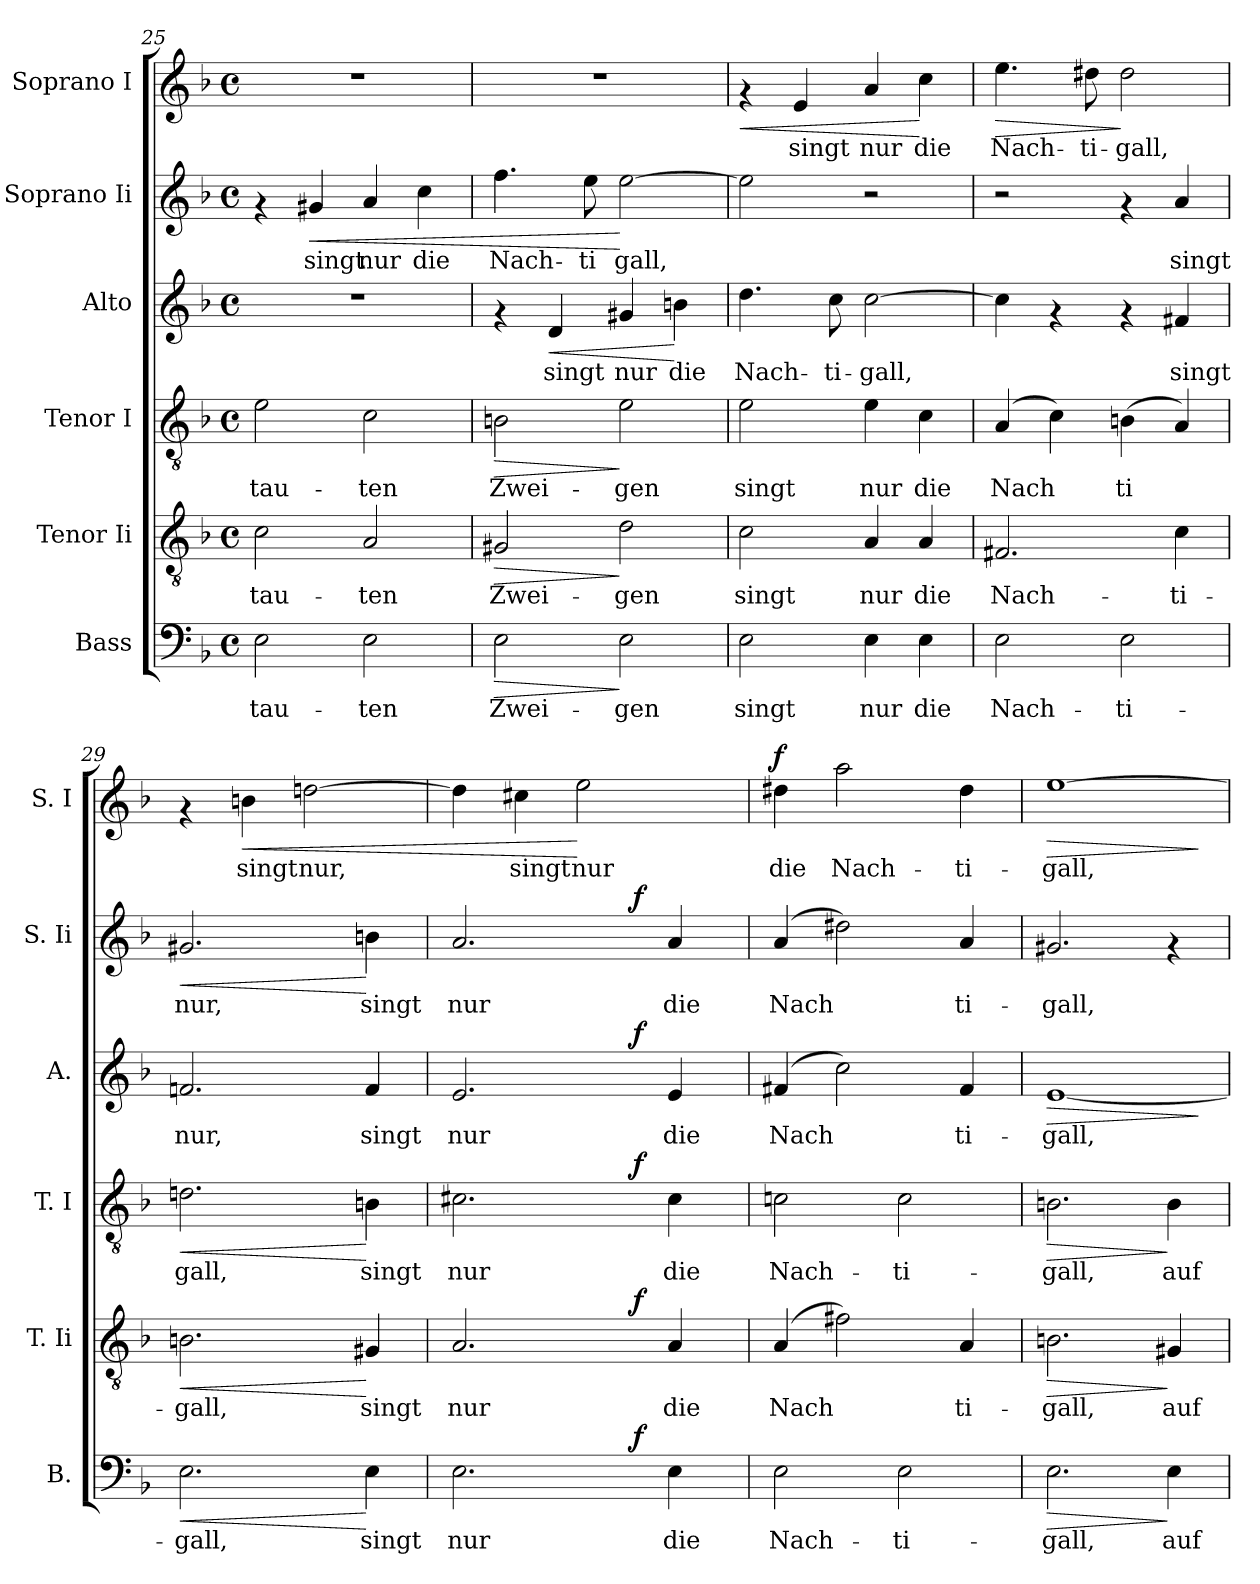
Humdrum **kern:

**kern	**text	**dynam	**kern	**text	**dynam	**kern	**text	**dynam	**kern	**text	**dynam	**kern	**text	**dynam	**kern	**text	**dynam
*part6	*part6	*part6	*part5	*part5	*part5	*part4	*part4	*part4	*part3	*part3	*part3	*part2	*part2	*part2	*part1	*part1	*part1
*staff6	*staff6	*staff6	*staff5	*staff5	*staff5	*staff4	*staff4	*staff4	*staff3	*staff3	*staff3	*staff2	*staff2	*staff2	*staff1	*staff1	*staff1
*I"Bass	*	*	*I"Tenor Ii	*	*	*I"Tenor I	*	*	*I"Alto	*	*	*I"Soprano Ii	*	*	*I"Soprano I	*	*
*I'B.	*	*	*I'T. Ii	*	*	*I'T. I	*	*	*I'A.	*	*	*I'S. Ii	*	*	*I'S. I	*	*
!!LO:PB:g=z
*clefF4	*	*	*clefGv2	*	*	*clefGv2	*	*	*clefG2	*	*	*clefG2	*	*	*clefG2	*	*
*k[b-]	*	*	*k[b-]	*	*	*k[b-]	*	*	*k[b-]	*	*	*k[b-]	*	*	*k[b-]	*	*
*F:	*	*	*F:	*	*	*F:	*	*	*F:	*	*	*F:	*	*	*F:	*	*
*M4/4	*	*	*M4/4	*	*	*M4/4	*	*	*M4/4	*	*	*M4/4	*	*	*M4/4	*	*
*met(c)	*	*	*met(c)	*	*	*met(c)	*	*	*met(c)	*	*	*met(c)	*	*	*met(c)	*	*
=25	=25	=25	=25	=25	=25	=25	=25	=25	=25	=25	=25	=25	=25	=25	=25	=25	=25
!	!LO:LY:b:cj	!	!	!LO:LY:b:cj	!	!	!LO:LY:b:cj	!	!	!	!	!	!	!	!	!	!
2E\	-tau-	.	2c\	-tau-	.	2e\	-tau-	.	1r	.	.	4rf	.	.	1r	.	.
!	!	!	!	!	!	!	!	!	!	!	!	!	!LO:LY:b:cj	!LO:HP:b	!	!	!
.	.	.	.	.	.	.	.	.	.	.	.	4g#X/	singt	<	.	.	.
!	!LO:LY:b:cj	!	!	!LO:LY:b:cj	!	!	!LO:LY:b:cj	!	!	!	!	!	!LO:LY:b:cj	!	!	!	!
2E\	-ten	.	2A/	-ten	.	2c\	-ten	.	.	.	.	4a/	nur	.	.	.	.
!	!	!	!	!	!	!	!	!	!	!	!	!	!LO:LY:b:cj	!	!	!	!
.	.	.	.	.	.	.	.	.	.	.	.	4cc\	die	.	.	.	.
=26	=26	=26	=26	=26	=26	=26	=26	=26	=26	=26	=26	=26	=26	=26	=26	=26	=26
!	!LO:LY:b:cj	!LO:HP:b	!	!LO:LY:b:cj	!LO:HP:b	!	!LO:LY:b:cj	!LO:HP:b	!	!	!	!	!LO:LY:b:cj	!	!	!	!
2E\	Zwei-	>	2G#X/	Zwei-	>	2Bn\	Zwei-	>	4rf	.	.	4.ff\	Nach-	.	1r	.	.
!	!	!	!	!	!	!	!	!	!	!LO:LY:b:cj	!LO:HP:b	!	!	!	!	!	!
.	.	.	.	.	.	.	.	.	4d/	singt	<	.	.	.	.	.	.
!	!	!	!	!	!	!	!	!	!	!	!	!	!LO:LY:b:cj	!	!	!	!
.	.	.	.	.	.	.	.	.	.	.	.	8ee\	-ti	.	.	.	.
!	!LO:LY:b:cj	!	!	!LO:LY:b:cj	!	!	!LO:LY:b:cj	!	!	!LO:LY:b:cj	!	!	!LO:LY:b:cj	!	!	!	!
2E\	-gen	]	2d\	-gen	]	2e\	-gen	]	4g#X/	nur	.	[>2ee\	gall,	[	.	.	.
!	!	!	!	!	!	!	!	!	!	!LO:LY:b:cj	!	!	!	!	!	!	!
.	.	.	.	.	.	.	.	.	4bn\	die	[	.	.	.	.	.	.
=27	=27	=27	=27	=27	=27	=27	=27	=27	=27	=27	=27	=27	=27	=27	=27	=27	=27
!	!LO:LY:b:cj	!	!	!LO:LY:b:cj	!	!	!LO:LY:b:cj	!	!	!LO:LY:b:cj	!	!	!LO:LY:b:cj	!	!	!	!LO:HP:b
2E\	singt	.	2c\	singt	.	2e\	singt	.	4.dd\	Nach-	.	2ee\]	.	.	4rf	.	<
!	!	!	!	!	!	!	!	!	!	!	!	!	!	!	!	!LO:LY:b	!
.	.	.	.	.	.	.	.	.	.	.	.	.	.	.	4e/	singt	.
!	!	!	!	!	!	!	!	!	!	!LO:LY:b:cj	!	!	!	!	!	!	!
.	.	.	.	.	.	.	.	.	8cc\	-ti-	.	.	.	.	.	.	.
!	!LO:LY:b:cj	!	!	!LO:LY:b:cj	!	!	!LO:LY:b:cj	!	!	!LO:LY:b:cj	!	!	!	!	!	!LO:LY:b	!
4E\	nur	.	4A/	nur	.	4e\	nur	.	[>2cc\	-gall,	.	2r	.	.	4a/	nur	.
!	!LO:LY:b:cj	!	!	!LO:LY:b:cj	!	!	!LO:LY:b:cj	!	!	!	!	!	!	!	!	!LO:LY:b	!
4E\	die	.	4A/	die	.	4c\	die	.	.	.	.	.	.	.	4cc\	die	[
=28	=28	=28	=28	=28	=28	=28	=28	=28	=28	=28	=28	=28	=28	=28	=28	=28	=28
!	!LO:LY:b:cj	!	!	!LO:LY:b:cj	!	!	!LO:LY:b:cj	!	!	!LO:LY:b:cj	!	!	!	!	!	!LO:LY:b	!LO:HP:b
2E\	Nach-	.	2.F#X/	Nach-	.	(>4A/	Nach-	.	4cc\]	.	.	2r	.	.	4.ee\	Nach-	>
!	!	!	!	!	!	!	!LO:LY:b:cj	!	!	!	!	!	!	!	!	!	!
.	.	.	.	.	.	4c\)	--	.	4rf	.	.	.	.	.	.	.	.
!	!	!	!	!	!	!	!	!	!	!	!	!	!	!	!	!LO:LY:b	!
.	.	.	.	.	.	.	.	.	.	.	.	.	.	.	8dd#X\	-ti-	.
!	!LO:LY:b:cj	!	!	!	!	!	!LO:LY:b:cj	!	!	!	!	!	!	!	!	!LO:LY:b	!
2E\	-ti-	.	.	.	.	(>4Bn\	-ti-	.	4rf	.	.	4rf	.	.	2dd#\	-gall,	]
!	!	!	!	!LO:LY:b:cj	!	!	!LO:LY:b:cj	!	!	!LO:LY:b:cj	!	!	!LO:LY:b:cj	!	!	!	!
.	.	.	4c\	-ti-	.	4A/)	--	.	4f#X/	singt	.	4a/	singt	.	.	.	.
=29	=29	=29	=29	=29	=29	=29	=29	=29	=29	=29	=29	=29	=29	=29	=29	=29	=29
!	!LO:LY:b:cj	!LO:HP:b	!	!LO:LY:b:cj	!LO:HP:b	!	!LO:LY:b:cj	!LO:HP:b	!	!LO:LY:b:cj	!	!	!LO:LY:b:cj	!LO:HP:b	!	!	!
2.E\	-gall,	<	2.Bn\	-gall,	<	2.dn\	-gall,	<	2.fn/	nur,	.	2.g#X/	nur,	<	4rf	.	.
!	!	!	!	!	!	!	!	!	!	!	!	!	!	!	!	!LO:LY:b	!LO:HP:b
.	.	.	.	.	.	.	.	.	.	.	.	.	.	.	4bn\	singt	<
!	!	!	!	!	!	!	!	!	!	!	!	!	!	!	!	!LO:LY:b	!
.	.	.	.	.	.	.	.	.	.	.	.	.	.	.	[>2ddn\	nur,	.
!	!LO:LY:b:cj	!	!	!LO:LY:b:cj	!	!	!LO:LY:b:cj	!	!	!LO:LY:b:cj	!	!	!LO:LY:b:cj	!	!	!	!
4E\	singt	[	4G#X/	singt	[	4Bn\	singt	[	4f/	singt	.	4bn\	singt	[	.	.	.
=30	=30	=30	=30	=30	=30	=30	=30	=30	=30	=30	=30	=30	=30	=30	=30	=30	=30
!	!LO:LY:b:cj	!	!	!LO:LY:b:cj	!	!	!LO:LY:b:cj	!	!	!LO:LY:b:cj	!	!	!LO:LY:b:cj	!	!	!LO:LY:b	!
*^	*	*	*^	*	*	*^	*	*	*^	*	*	*^	*	*	*	*	*
2.E\	2ryy	nur	.	2.A/	2ryy	nur	.	2.c#X\	2ryy	nur	.	2.e/	2ryy	nur	.	2.a/	2ryy	nur	.	4dd\]	.	.
!	!	!	!	!	!	!	!	!	!	!	!	!	!	!	!	!	!	!	!	!	!LO:LY:b	!
.	.	.	.	.	.	.	.	.	.	.	.	.	.	.	.	.	.	.	.	4cc#X\	singt	.
!	!	!	!	!	!	!	!	!	!	!	!	!	!	!	!	!	!	!	!	!	!LO:LY:b	!
.	8ryy	.	.	.	8ryy	.	.	.	8ryy	.	.	.	8ryy	.	.	.	8ryy	.	.	2ee\	nur	[
.	32ryy	.	.	.	32ryy	.	.	.	32ryy	.	.	.	32ryy	.	.	.	32ryy	.	.	.	.	.
!	!	!	!LO:DY:a	!	!	!	!LO:DY:a	!	!	!	!LO:DY:a	!	!	!	!LO:DY:a	!	!	!	!LO:DY:a	!	!	!
.	4ryy	.	f	.	4ryy	.	f	.	4ryy	.	f	.	4ryy	.	f	.	4ryy	.	f	.	.	.
!	!	!LO:LY:b:cj	!	!	!	!LO:LY:b:cj	!	!	!	!LO:LY:b:cj	!	!	!	!LO:LY:b:cj	!	!	!	!LO:LY:b:cj	!	!	!	!
4E\	.	die	.	4A/	.	die	.	4c#\	.	die	.	4e/	.	die	.	4a/	.	die	.	.	.	.
.	16.ryy	.	.	.	16.ryy	.	.	.	16.ryy	.	.	.	16.ryy	.	.	.	16.ryy	.	.	.	.	.
!!LO:PB:g=z
=31	=31	=31	=31	=31	=31	=31	=31	=31	=31	=31	=31	=31	=31	=31	=31	=31	=31	=31	=31	=31	=31	=31
!	!	!LO:LY:b:cj	!	!	!	!LO:LY:b:cj	!	!	!	!LO:LY:b:cj	!	!	!	!LO:LY:b:cj	!	!	!	!LO:LY:b:cj	!	!	!LO:LY:b	!LO:DY:a
*v	*v	*	*	*	*	*	*	*v	*v	*	*	*v	*v	*	*	*v	*v	*	*	*	*	*
*	*	*	*v	*v	*	*	*	*	*	*	*	*	*	*	*	*	*	*
2E\	Nach-	.	(>4A/	Nach-	.	2cn\	Nach-	.	(>4f#X/	Nach-	.	(>4a/	Nach-	.	4dd#X\	die	f
!	!	!	!	!LO:LY:b:cj	!	!	!	!	!	!LO:LY:b:cj	!	!	!LO:LY:b:cj	!	!	!LO:LY:b	!
.	.	.	2f#X\)	--	.	.	.	.	2cc\)	--	.	2dd#X\)	--	.	2aa\	Nach-	.
!	!LO:LY:b:cj	!	!	!	!	!	!LO:LY:b:cj	!	!	!	!	!	!	!	!	!	!
2E\	-ti-	.	.	.	.	2c\	-ti-	.	.	.	.	.	.	.	.	.	.
!	!	!	!	!LO:LY:b:cj	!	!	!	!	!	!LO:LY:b:cj	!	!	!LO:LY:b:cj	!	!	!LO:LY:b	!
.	.	.	4A/	-ti-	.	.	.	.	4f#/	-ti-	.	4a/	-ti-	.	4dd#\	-ti-	.
=32	=32	=32	=32	=32	=32	=32	=32	=32	=32	=32	=32	=32	=32	=32	=32	=32	=32
!	!LO:LY:b:cj	!LO:HP:b	!	!LO:LY:b:cj	!LO:HP:b	!	!LO:LY:b:cj	!LO:HP:b	!	!LO:LY:b:cj	!LO:HP:b	!	!LO:LY:b:cj	!	!	!LO:LY:b	!LO:HP:b
2.E\	-gall,	>	2.Bn\	-gall,	>	2.Bn\	-gall,	>	[<1e	-gall,	>	2.g#X/	-gall,	.	[>1ee	-gall,	>
!	!LO:LY:b:cj	!	!	!LO:LY:b:cj	!	!	!LO:LY:b:cj	!	!	!	!	!	!	!	!	!	!
4E\	auf	]	4G#X/	auf	]	4B\	auf	]	.	.	.	4rf	.	.	.	.	.
.	.	.	.	.	.	.	.	.	.	.	]	.	.	.	.	.	]
=	=	=	=	=	=	=	=	=	=	=	=	=	=	=	=	=	=
*-	*-	*-	*-	*-	*-	*-	*-	*-	*-	*-	*-	*-	*-	*-	*-	*-	*-
